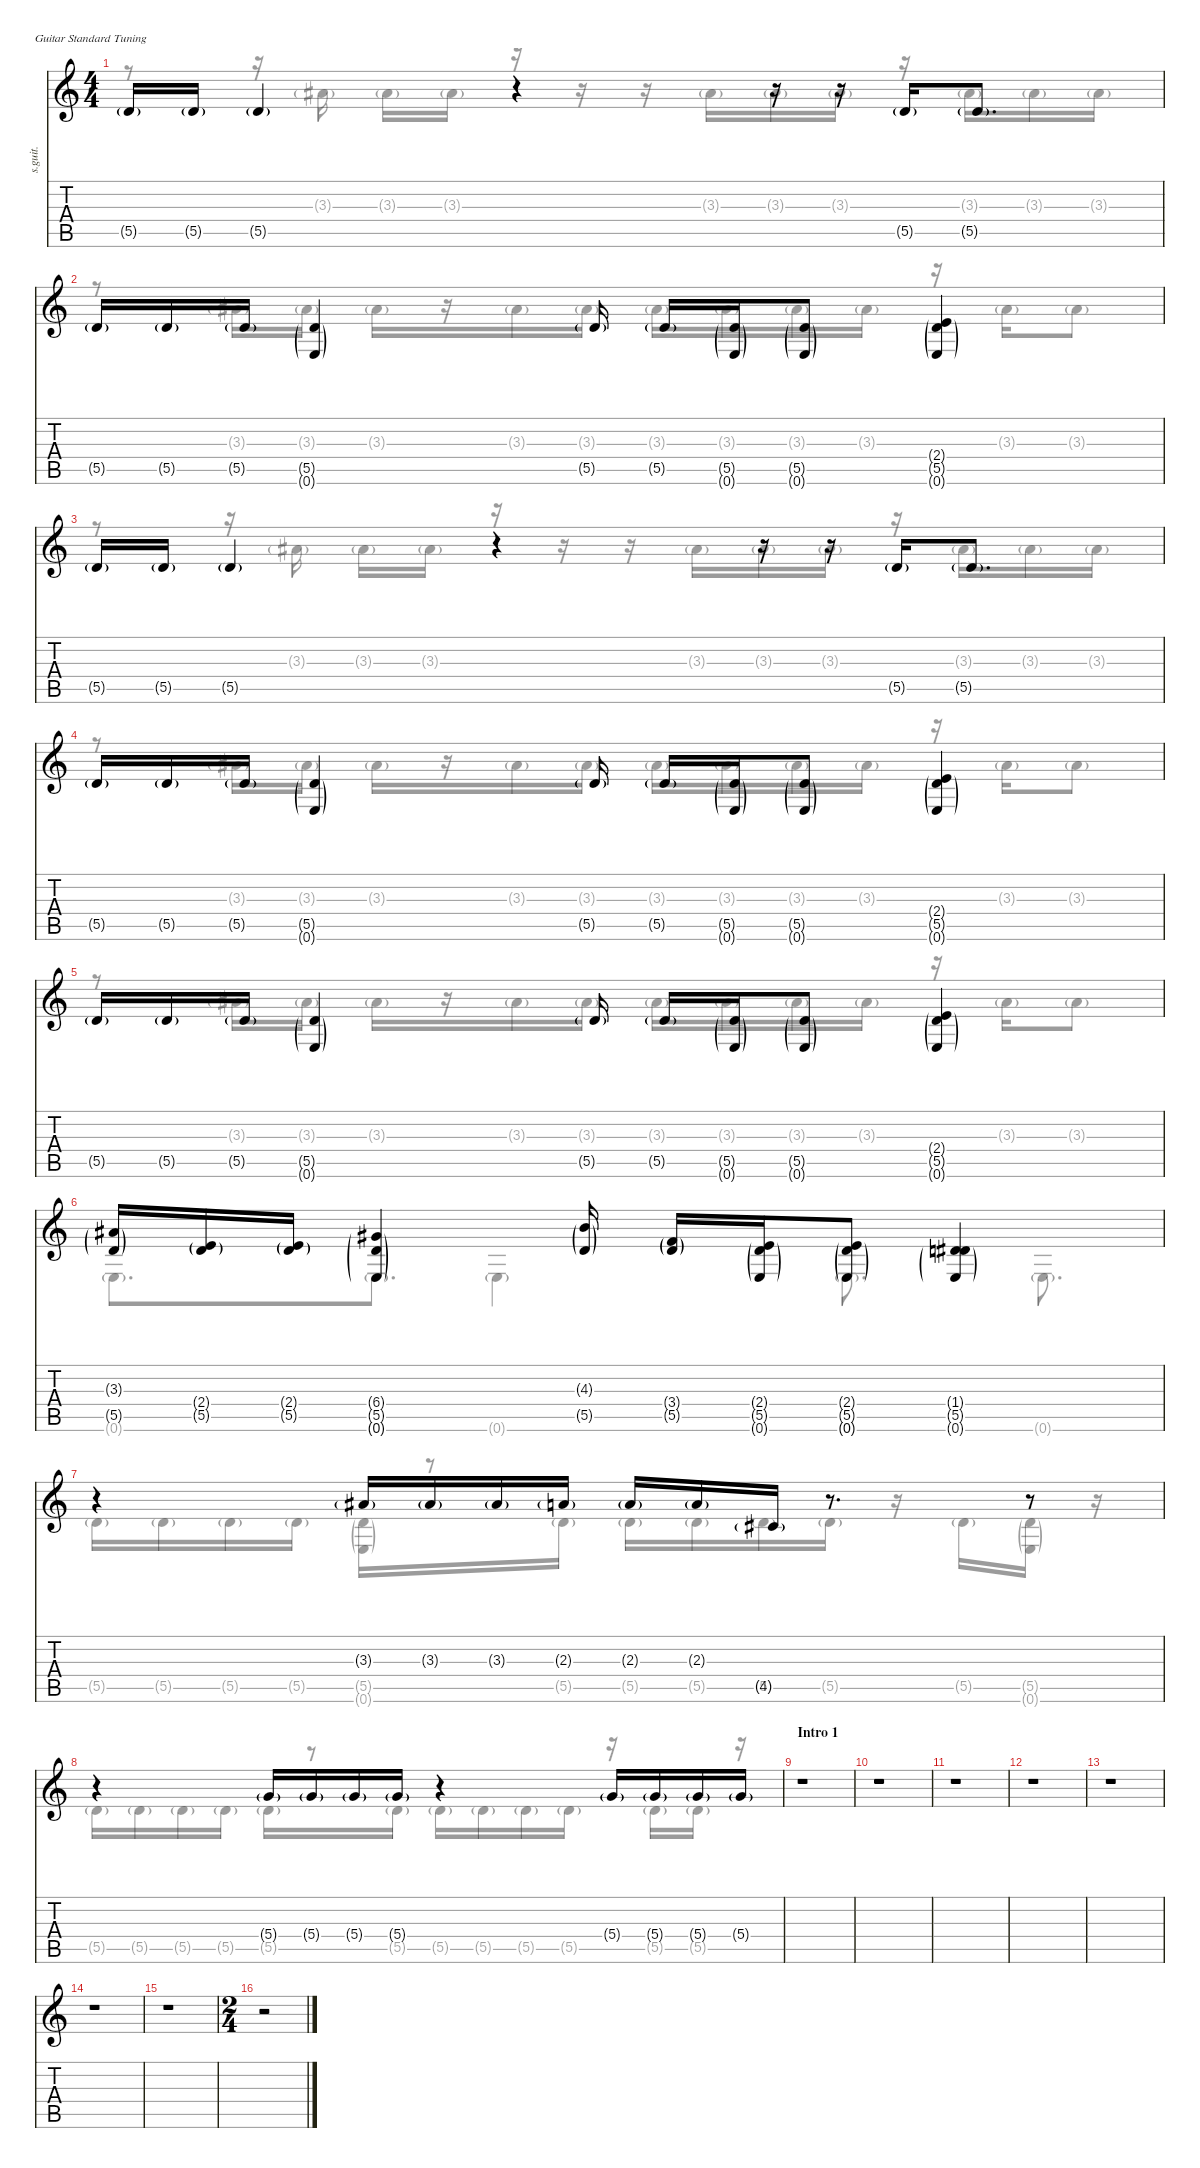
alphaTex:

\defaultSystemsLayout 4
\hideDynamics
\bracketExtendMode nobrackets
\track ("Gunshots" "s.guit.") {instrument gunshot}
\staff {score tabs}
\tuning (E4 B3 G3 D3 A2 E2)
\displaytranspose 12
\voice
\ts (4 4)
\beaming (8 2 2 2 2)
\tempo (103 hide)
\clef g2
\ks c
5.5{g}.16{lyrics (0 "") lyrics (1 "") lyrics (2 "") lyrics (3 "") lyrics (4 "") dy ff instrument gunshot} 5.5{g}.16{lyrics (0 "") lyrics (1 "") lyrics (2 "") lyrics (3 "") lyrics (4 "")} 5.5{g}.4{lyrics (0 "") lyrics (1 "") lyrics (2 "") lyrics (3 "") lyrics (4 "")} r.4 r.16 r.16 5.5{g}.16{lyrics (0 "") lyrics (1 "") lyrics (2 "") lyrics (3 "") lyrics (4 "")} 5.5{g}.8{d lyrics (0 "") lyrics (1 "") lyrics (2 "") lyrics (3 "") lyrics (4 "")} |
5.5{g}.16{lyrics (0 "") lyrics (1 "") lyrics (2 "") lyrics (3 "") lyrics (4 "")} 5.5{g}.16{lyrics (0 "") lyrics (1 "") lyrics (2 "") lyrics (3 "") lyrics (4 "")} 5.5{g}.16{lyrics (0 "") lyrics (1 "") lyrics (2 "") lyrics (3 "") lyrics (4 "")} (5.5{g} 0.6{g}).4{lyrics (0 "") lyrics (1 "") lyrics (2 "") lyrics (3 "") lyrics (4 "")} 5.5{g}.16{lyrics (0 "") lyrics (1 "") lyrics (2 "") lyrics (3 "") lyrics (4 "")} 5.5{g}.16{lyrics (0 "") lyrics (1 "") lyrics (2 "") lyrics (3 "") lyrics (4 "")} (5.5{g} 0.6{g}).16{lyrics (0 "") lyrics (1 "") lyrics (2 "") lyrics (3 "") lyrics (4 "")} (5.5{g} 0.6{g}).8{lyrics (0 "") lyrics (1 "") lyrics (2 "") lyrics (3 "") lyrics (4 "")} (2.4{g} 5.5{g} 0.6{g}).4{lyrics (0 "") lyrics (1 "") lyrics (2 "") lyrics (3 "") lyrics (4 "")} |
5.5{g}.16{lyrics (0 "") lyrics (1 "") lyrics (2 "") lyrics (3 "") lyrics (4 "")} 5.5{g}.16{lyrics (0 "") lyrics (1 "") lyrics (2 "") lyrics (3 "") lyrics (4 "")} 5.5{g}.4{lyrics (0 "") lyrics (1 "") lyrics (2 "") lyrics (3 "") lyrics (4 "")} r.4 r.16 r.16 5.5{g}.16{lyrics (0 "") lyrics (1 "") lyrics (2 "") lyrics (3 "") lyrics (4 "")} 5.5{g}.8{d lyrics (0 "") lyrics (1 "") lyrics (2 "") lyrics (3 "") lyrics (4 "")} |
5.5{g}.16{lyrics (0 "") lyrics (1 "") lyrics (2 "") lyrics (3 "") lyrics (4 "")} 5.5{g}.16{lyrics (0 "") lyrics (1 "") lyrics (2 "") lyrics (3 "") lyrics (4 "")} 5.5{g}.16{lyrics (0 "") lyrics (1 "") lyrics (2 "") lyrics (3 "") lyrics (4 "")} (5.5{g} 0.6{g}).4{lyrics (0 "") lyrics (1 "") lyrics (2 "") lyrics (3 "") lyrics (4 "")} 5.5{g}.16{lyrics (0 "") lyrics (1 "") lyrics (2 "") lyrics (3 "") lyrics (4 "")} 5.5{g}.16{lyrics (0 "") lyrics (1 "") lyrics (2 "") lyrics (3 "") lyrics (4 "")} (5.5{g} 0.6{g}).16{lyrics (0 "") lyrics (1 "") lyrics (2 "") lyrics (3 "") lyrics (4 "")} (5.5{g} 0.6{g}).8{lyrics (0 "") lyrics (1 "") lyrics (2 "") lyrics (3 "") lyrics (4 "")} (2.4{g} 5.5{g} 0.6{g}).4{lyrics (0 "") lyrics (1 "") lyrics (2 "") lyrics (3 "") lyrics (4 "")} |
5.5{g}.16{lyrics (0 "") lyrics (1 "") lyrics (2 "") lyrics (3 "") lyrics (4 "")} 5.5{g}.16{lyrics (0 "") lyrics (1 "") lyrics (2 "") lyrics (3 "") lyrics (4 "")} 5.5{g}.16{lyrics (0 "") lyrics (1 "") lyrics (2 "") lyrics (3 "") lyrics (4 "")} (5.5{g} 0.6{g}).4{lyrics (0 "") lyrics (1 "") lyrics (2 "") lyrics (3 "") lyrics (4 "")} 5.5{g}.16{lyrics (0 "") lyrics (1 "") lyrics (2 "") lyrics (3 "") lyrics (4 "")} 5.5{g}.16{lyrics (0 "") lyrics (1 "") lyrics (2 "") lyrics (3 "") lyrics (4 "")} (5.5{g} 0.6{g}).16{lyrics (0 "") lyrics (1 "") lyrics (2 "") lyrics (3 "") lyrics (4 "")} (5.5{g} 0.6{g}).8{lyrics (0 "") lyrics (1 "") lyrics (2 "") lyrics (3 "") lyrics (4 "")} (2.4{g} 5.5{g} 0.6{g}).4{lyrics (0 "") lyrics (1 "") lyrics (2 "") lyrics (3 "") lyrics (4 "")} |
(3.3{g acc #} 5.5{g}).16{lyrics (0 "") lyrics (1 "") lyrics (2 "") lyrics (3 "") lyrics (4 "")} (2.4{g} 5.5{g}).16{lyrics (0 "") lyrics (1 "") lyrics (2 "") lyrics (3 "") lyrics (4 "")} (2.4{g} 5.5{g}).16{lyrics (0 "") lyrics (1 "") lyrics (2 "") lyrics (3 "") lyrics (4 "")} (6.4{g acc #} 5.5{g} 0.6{g}).4{lyrics (0 "") lyrics (1 "") lyrics (2 "") lyrics (3 "") lyrics (4 "")} (4.3{g} 5.5{g}).16{lyrics (0 "") lyrics (1 "") lyrics (2 "") lyrics (3 "") lyrics (4 "")} (3.4{g} 5.5{g}).16{lyrics (0 "") lyrics (1 "") lyrics (2 "") lyrics (3 "") lyrics (4 "")} (2.4{g} 5.5{g} 0.6{g}).16{lyrics (0 "") lyrics (1 "") lyrics (2 "") lyrics (3 "") lyrics (4 "")} (2.4{g} 5.5{g} 0.6{g}).8{lyrics (0 "") lyrics (1 "") lyrics (2 "") lyrics (3 "") lyrics (4 "")} (1.4{g acc #} 5.5{g} 0.6{g}).4{lyrics (0 "") lyrics (1 "") lyrics (2 "") lyrics (3 "") lyrics (4 "")} |
r.4 3.3{g acc #}.16{lyrics (0 "") lyrics (1 "") lyrics (2 "") lyrics (3 "") lyrics (4 "")} 3.3{g acc #}.16{lyrics (0 "") lyrics (1 "") lyrics (2 "") lyrics (3 "") lyrics (4 "")} 3.3{g acc #}.16{lyrics (0 "") lyrics (1 "") lyrics (2 "") lyrics (3 "") lyrics (4 "")} 2.3{g}.16{lyrics (0 "") lyrics (1 "") lyrics (2 "") lyrics (3 "") lyrics (4 "")} 2.3{g}.16{lyrics (0 "") lyrics (1 "") lyrics (2 "") lyrics (3 "") lyrics (4 "")} 2.3{g}.16{lyrics (0 "") lyrics (1 "") lyrics (2 "") lyrics (3 "") lyrics (4 "")} 4.5{g acc #}.16{lyrics (0 "") lyrics (1 "") lyrics (2 "") lyrics (3 "") lyrics (4 "")} r.8{d} r.8 |
r.4 5.4{g}.16{lyrics (0 "") lyrics (1 "") lyrics (2 "") lyrics (3 "") lyrics (4 "")} 5.4{g}.16{lyrics (0 "") lyrics (1 "") lyrics (2 "") lyrics (3 "") lyrics (4 "")} 5.4{g}.16{lyrics (0 "") lyrics (1 "") lyrics (2 "") lyrics (3 "") lyrics (4 "")} 5.4{g}.16{lyrics (0 "") lyrics (1 "") lyrics (2 "") lyrics (3 "") lyrics (4 "")} r.4 5.4{g}.16{lyrics (0 "") lyrics (1 "") lyrics (2 "") lyrics (3 "") lyrics (4 "")} 5.4{g}.16{lyrics (0 "") lyrics (1 "") lyrics (2 "") lyrics (3 "") lyrics (4 "")} 5.4{g}.16{lyrics (0 "") lyrics (1 "") lyrics (2 "") lyrics (3 "") lyrics (4 "")} 5.4{g}.16{lyrics (0 "") lyrics (1 "") lyrics (2 "") lyrics (3 "") lyrics (4 "")} |
\section ("" "Intro 1")
r.1 |
r.1 |
r.1 |
r.1 |
r.1 |
r.1 |
r.1 |
\ts (2 4)
\beaming (8 2 2 2 2)
r.2
\voice
\clef g2
\ottava regular
\simile none
\ks c
r.8{dy pp} r.16 3.3{g acc #}.16{lyrics (0 "") lyrics (1 "") lyrics (2 "") lyrics (3 "") lyrics (4 "")} 3.3{g acc #}.16{lyrics (0 "") lyrics (1 "") lyrics (2 "") lyrics (3 "") lyrics (4 "")} 3.3{g acc #}.16{lyrics (0 "") lyrics (1 "") lyrics (2 "") lyrics (3 "") lyrics (4 "")} r.16 r.16 r.16 3.3{g acc #}.16{lyrics (0 "") lyrics (1 "") lyrics (2 "") lyrics (3 "") lyrics (4 "")} 3.3{g acc #}.16{lyrics (0 "") lyrics (1 "") lyrics (2 "") lyrics (3 "") lyrics (4 "")} 3.3{g acc #}.16{lyrics (0 "") lyrics (1 "") lyrics (2 "") lyrics (3 "") lyrics (4 "")} r.16 3.3{g acc #}.16{lyrics (0 "") lyrics (1 "") lyrics (2 "") lyrics (3 "") lyrics (4 "")} 3.3{g acc #}.16{lyrics (0 "") lyrics (1 "") lyrics (2 "") lyrics (3 "") lyrics (4 "")} 3.3{g acc #}.16{lyrics (0 "") lyrics (1 "") lyrics (2 "") lyrics (3 "") lyrics (4 "")} |
r.8 3.3{g acc #}.16{lyrics (0 "") lyrics (1 "") lyrics (2 "") lyrics (3 "") lyrics (4 "")} 3.3{g acc #}.16{lyrics (0 "") lyrics (1 "") lyrics (2 "") lyrics (3 "") lyrics (4 "")} 3.3{g acc #}.16{lyrics (0 "") lyrics (1 "") lyrics (2 "") lyrics (3 "") lyrics (4 "")} r.16 3.3{g acc #}.16{lyrics (0 "") lyrics (1 "") lyrics (2 "") lyrics (3 "") lyrics (4 "")} 3.3{g acc #}.16{lyrics (0 "") lyrics (1 "") lyrics (2 "") lyrics (3 "") lyrics (4 "")} 3.3{g acc #}.16{lyrics (0 "") lyrics (1 "") lyrics (2 "") lyrics (3 "") lyrics (4 "")} 3.3{g acc #}.16{lyrics (0 "") lyrics (1 "") lyrics (2 "") lyrics (3 "") lyrics (4 "")} 3.3{g acc #}.16{lyrics (0 "") lyrics (1 "") lyrics (2 "") lyrics (3 "") lyrics (4 "")} 3.3{g acc #}.16{lyrics (0 "") lyrics (1 "") lyrics (2 "") lyrics (3 "") lyrics (4 "")} r.16 3.3{g acc #}.16{lyrics (0 "") lyrics (1 "") lyrics (2 "") lyrics (3 "") lyrics (4 "")} 3.3{g acc #}.8{lyrics (0 "") lyrics (1 "") lyrics (2 "") lyrics (3 "") lyrics (4 "")} |
r.8 r.16 3.3{g acc #}.16{lyrics (0 "") lyrics (1 "") lyrics (2 "") lyrics (3 "") lyrics (4 "")} 3.3{g acc #}.16{lyrics (0 "") lyrics (1 "") lyrics (2 "") lyrics (3 "") lyrics (4 "")} 3.3{g acc #}.16{lyrics (0 "") lyrics (1 "") lyrics (2 "") lyrics (3 "") lyrics (4 "")} r.16 r.16 r.16 3.3{g acc #}.16{lyrics (0 "") lyrics (1 "") lyrics (2 "") lyrics (3 "") lyrics (4 "")} 3.3{g acc #}.16{lyrics (0 "") lyrics (1 "") lyrics (2 "") lyrics (3 "") lyrics (4 "")} 3.3{g acc #}.16{lyrics (0 "") lyrics (1 "") lyrics (2 "") lyrics (3 "") lyrics (4 "")} r.16 3.3{g acc #}.16{lyrics (0 "") lyrics (1 "") lyrics (2 "") lyrics (3 "") lyrics (4 "")} 3.3{g acc #}.16{lyrics (0 "") lyrics (1 "") lyrics (2 "") lyrics (3 "") lyrics (4 "")} 3.3{g acc #}.16{lyrics (0 "") lyrics (1 "") lyrics (2 "") lyrics (3 "") lyrics (4 "")} |
r.8 3.3{g acc #}.16{lyrics (0 "") lyrics (1 "") lyrics (2 "") lyrics (3 "") lyrics (4 "")} 3.3{g acc #}.16{lyrics (0 "") lyrics (1 "") lyrics (2 "") lyrics (3 "") lyrics (4 "")} 3.3{g acc #}.16{lyrics (0 "") lyrics (1 "") lyrics (2 "") lyrics (3 "") lyrics (4 "")} r.16 3.3{g acc #}.16{lyrics (0 "") lyrics (1 "") lyrics (2 "") lyrics (3 "") lyrics (4 "")} 3.3{g acc #}.16{lyrics (0 "") lyrics (1 "") lyrics (2 "") lyrics (3 "") lyrics (4 "")} 3.3{g acc #}.16{lyrics (0 "") lyrics (1 "") lyrics (2 "") lyrics (3 "") lyrics (4 "")} 3.3{g acc #}.16{lyrics (0 "") lyrics (1 "") lyrics (2 "") lyrics (3 "") lyrics (4 "")} 3.3{g acc #}.16{lyrics (0 "") lyrics (1 "") lyrics (2 "") lyrics (3 "") lyrics (4 "")} 3.3{g acc #}.16{lyrics (0 "") lyrics (1 "") lyrics (2 "") lyrics (3 "") lyrics (4 "")} r.16 3.3{g acc #}.16{lyrics (0 "") lyrics (1 "") lyrics (2 "") lyrics (3 "") lyrics (4 "")} 3.3{g acc #}.8{lyrics (0 "") lyrics (1 "") lyrics (2 "") lyrics (3 "") lyrics (4 "")} |
r.8 3.3{g acc #}.16{lyrics (0 "") lyrics (1 "") lyrics (2 "") lyrics (3 "") lyrics (4 "")} 3.3{g acc #}.16{lyrics (0 "") lyrics (1 "") lyrics (2 "") lyrics (3 "") lyrics (4 "")} 3.3{g acc #}.16{lyrics (0 "") lyrics (1 "") lyrics (2 "") lyrics (3 "") lyrics (4 "")} r.16 3.3{g acc #}.16{lyrics (0 "") lyrics (1 "") lyrics (2 "") lyrics (3 "") lyrics (4 "")} 3.3{g acc #}.16{lyrics (0 "") lyrics (1 "") lyrics (2 "") lyrics (3 "") lyrics (4 "")} 3.3{g acc #}.16{lyrics (0 "") lyrics (1 "") lyrics (2 "") lyrics (3 "") lyrics (4 "")} 3.3{g acc #}.16{lyrics (0 "") lyrics (1 "") lyrics (2 "") lyrics (3 "") lyrics (4 "")} 3.3{g acc #}.16{lyrics (0 "") lyrics (1 "") lyrics (2 "") lyrics (3 "") lyrics (4 "")} 3.3{g acc #}.16{lyrics (0 "") lyrics (1 "") lyrics (2 "") lyrics (3 "") lyrics (4 "")} r.16 3.3{g acc #}.16{lyrics (0 "") lyrics (1 "") lyrics (2 "") lyrics (3 "") lyrics (4 "")} 3.3{g acc #}.8{lyrics (0 "") lyrics (1 "") lyrics (2 "") lyrics (3 "") lyrics (4 "")} |
0.6{g}.8{d lyrics (0 "") lyrics (1 "") lyrics (2 "") lyrics (3 "") lyrics (4 "")} 0.6{g}.8{d lyrics (0 "") lyrics (1 "") lyrics (2 "") lyrics (3 "") lyrics (4 "")} 0.6{g}.4{lyrics (0 "") lyrics (1 "") lyrics (2 "") lyrics (3 "") lyrics (4 "")} 0.6{g}.8{d lyrics (0 "") lyrics (1 "") lyrics (2 "") lyrics (3 "") lyrics (4 "")} 0.6{g}.8{d lyrics (0 "") lyrics (1 "") lyrics (2 "") lyrics (3 "") lyrics (4 "")} |
5.5{g}.16{lyrics (0 "") lyrics (1 "") lyrics (2 "") lyrics (3 "") lyrics (4 "")} 5.5{g}.16{lyrics (0 "") lyrics (1 "") lyrics (2 "") lyrics (3 "") lyrics (4 "")} 5.5{g}.16{lyrics (0 "") lyrics (1 "") lyrics (2 "") lyrics (3 "") lyrics (4 "")} 5.5{g}.16{lyrics (0 "") lyrics (1 "") lyrics (2 "") lyrics (3 "") lyrics (4 "")} (5.5{g} 0.6{g}).16{lyrics (0 "") lyrics (1 "") lyrics (2 "") lyrics (3 "") lyrics (4 "")} r.8 5.5{g}.16{lyrics (0 "") lyrics (1 "") lyrics (2 "") lyrics (3 "") lyrics (4 "")} 5.5{g}.16{lyrics (0 "") lyrics (1 "") lyrics (2 "") lyrics (3 "") lyrics (4 "")} 5.5{g}.16{lyrics (0 "") lyrics (1 "") lyrics (2 "") lyrics (3 "") lyrics (4 "")} 5.5{g}.16{lyrics (0 "") lyrics (1 "") lyrics (2 "") lyrics (3 "") lyrics (4 "")} 5.5{g}.16{lyrics (0 "") lyrics (1 "") lyrics (2 "") lyrics (3 "") lyrics (4 "")} r.16 5.5{g}.16{lyrics (0 "") lyrics (1 "") lyrics (2 "") lyrics (3 "") lyrics (4 "")} (5.5{g} 0.6{g}).16{lyrics (0 "") lyrics (1 "") lyrics (2 "") lyrics (3 "") lyrics (4 "")} r.16 |
5.5{g}.16{lyrics (0 "") lyrics (1 "") lyrics (2 "") lyrics (3 "") lyrics (4 "")} 5.5{g}.16{lyrics (0 "") lyrics (1 "") lyrics (2 "") lyrics (3 "") lyrics (4 "")} 5.5{g}.16{lyrics (0 "") lyrics (1 "") lyrics (2 "") lyrics (3 "") lyrics (4 "")} 5.5{g}.16{lyrics (0 "") lyrics (1 "") lyrics (2 "") lyrics (3 "") lyrics (4 "")} 5.5{g}.16{lyrics (0 "") lyrics (1 "") lyrics (2 "") lyrics (3 "") lyrics (4 "")} r.8 5.5{g}.16{lyrics (0 "") lyrics (1 "") lyrics (2 "") lyrics (3 "") lyrics (4 "")} 5.5{g}.16{lyrics (0 "") lyrics (1 "") lyrics (2 "") lyrics (3 "") lyrics (4 "")} 5.5{g}.16{lyrics (0 "") lyrics (1 "") lyrics (2 "") lyrics (3 "") lyrics (4 "")} 5.5{g}.16{lyrics (0 "") lyrics (1 "") lyrics (2 "") lyrics (3 "") lyrics (4 "")} 5.5{g}.16{lyrics (0 "") lyrics (1 "") lyrics (2 "") lyrics (3 "") lyrics (4 "")} r.16 5.5{g}.16{lyrics (0 "") lyrics (1 "") lyrics (2 "") lyrics (3 "") lyrics (4 "")} 5.5{g}.16{lyrics (0 "") lyrics (1 "") lyrics (2 "") lyrics (3 "") lyrics (4 "")} r.16 |
r.1 |
r.1 |
r.1 |
r.1 |
r.1 |
r.1 |
r.1 |
r.2
